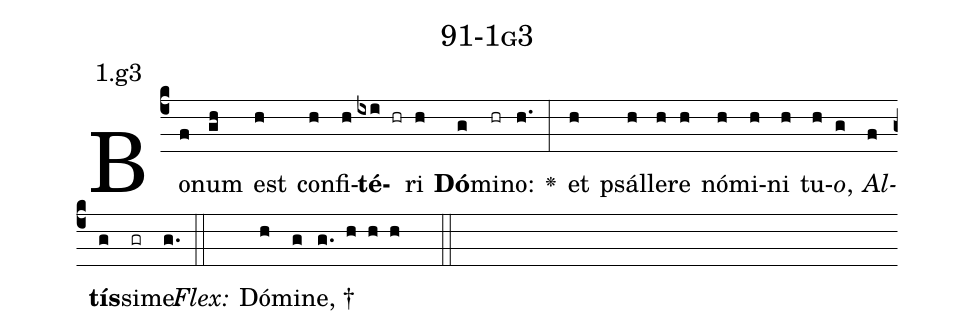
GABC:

name: 91-1g3;
annotation: 1.g3;
%%
(c4)Bo(f)num(gh) est(h) con(h)fi(h)<b>té</b>(ixi hr)ri(h) <b>Dó</b>(g)mi(hr)no:(h.) <v>\greheightstar</v>(:) et(h) psál(h)le(h)re(h) nó(h)mi(h)ni(h) tu(h)<i>o</i>,(g) <i>Al</i>(f)<b>tís</b>(g)si(gr)me.(g.) (::)
<i>Flex:</i>()  Dó(h)mi(g)ne, †(g. h h h  ::)

%E(h) u(h) o(g) u(f) a(g) e.(g.) (::)
